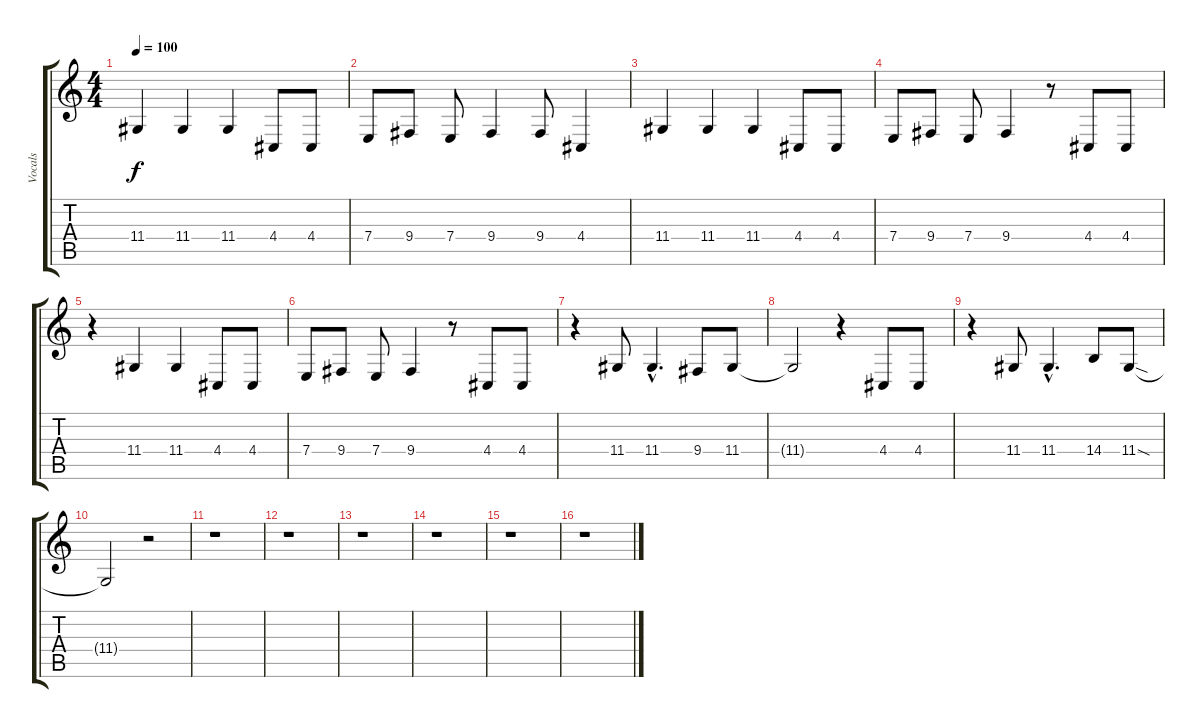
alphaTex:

\track ("Vocals" "Vocals") {instrument pad3polysynth}
\staff {score tabs}
\tuning (B3 Gb3 D3 A2 E2 B1) {hide}
\ts (4 4)
\tempo 100
\clef g2
\ks c
11.4.4{dy f} 11.4.4 11.4.4 4.4.8 4.4.8 |
7.4.8 9.4.8 7.4.8 9.4.4 9.4.8 4.4.4 |
11.4.4 11.4.4 11.4.4 4.4.8 4.4.8 |
7.4.8 9.4.8 7.4.8 9.4.4 r.8 4.4.8 4.4.8 |
r.4 11.4.4 11.4.4 4.4.8 4.4.8 |
7.4.8 9.4.8 7.4.8 9.4.4 r.8 4.4.8 4.4.8 |
r.4 11.4.8 11.4{hac}.4{d} 9.4.8 11.4.8 |
11.4{t}.2 r.4 4.4.8 4.4.8 |
r.4 11.4.8 11.4{hac}.4{d} 14.4.8 11.4{sod}.8 |
11.4{t}.2 r.2 |
r.1 |
r.1 |
r.1 |
r.1 |
r.1 |
r.1
